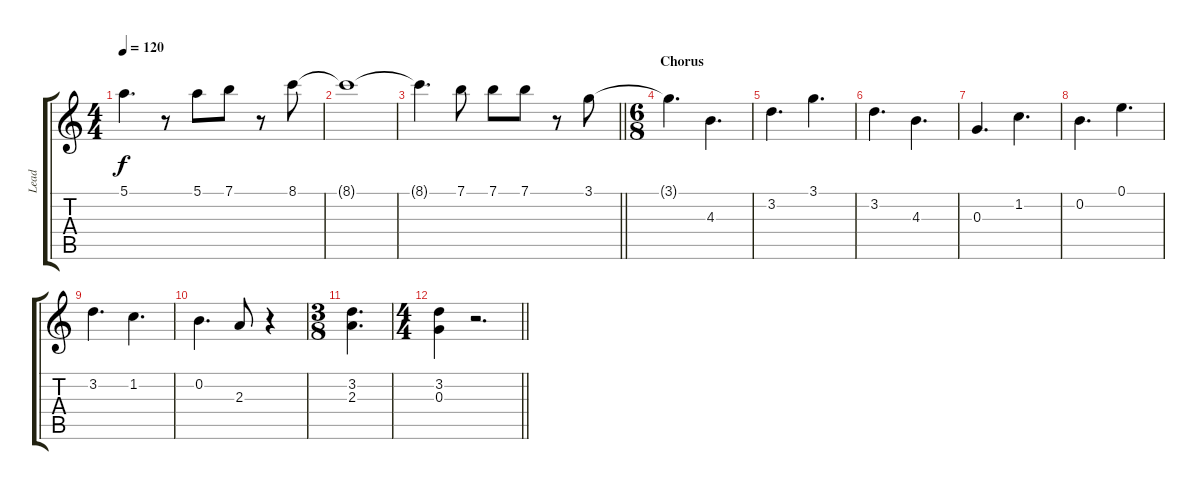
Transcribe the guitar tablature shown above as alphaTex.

\track ("Lead" "Lead") {instrument distortionguitar}
\staff {score tabs}
\tuning (E4 B3 G3 D3 A2 E2) {hide}
\ts (4 4)
\tempo 120
\clef g2
\ks c
5.1{t}.4{d dy f} r.8 5.1.8 7.1.8 r.8 8.1.8 |
8.1{t}.1 |
\barLineRight lightlight
8.1{t}.4{d} 7.1.8 7.1.8 7.1.8 r.8 3.1.8 |
\ts (6 8)
\section ("" "Chorus")
3.1{t}.4{d} 4.3.4{d} |
3.2.4{d} 3.1.4{d} |
3.2.4{d} 4.3.4{d} |
0.3.4{d} 1.2.4{d} |
0.2.4{d} 0.1.4{d} |
3.2.4{d} 1.2.4{d} |
0.2.4{d} 2.3.8 r.4 |
\ts (3 8)
(3.2 2.3).4{d} |
\ts (4 4)
\barLineRight lightlight
(3.2 0.3).4 r.2{d}
